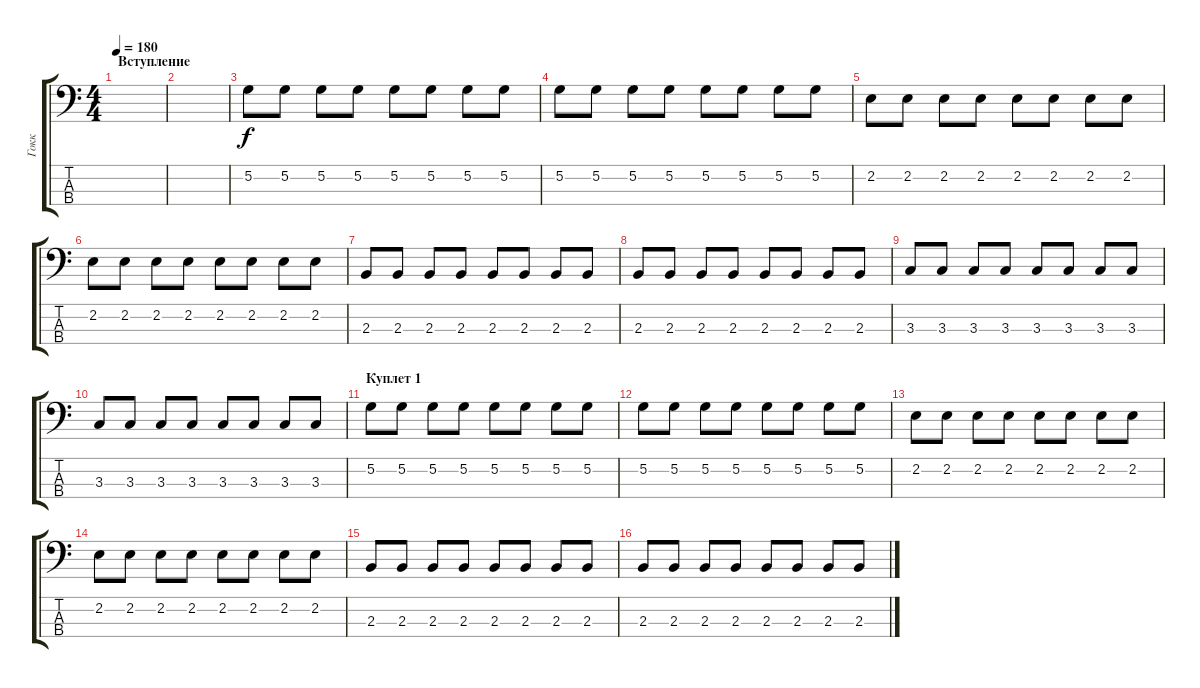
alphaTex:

\track ("Гокк" "Гокк") {instrument electricbasspick}
\staff {score tabs}
\tuning (G2 D2 A1 E1) {hide}
\ts (4 4)
\section ("" "Вступление")
\tempo 180
\clef f4
\ks c
|
|
5.2.8 5.2.8 5.2.8 5.2.8 5.2.8 5.2.8 5.2.8 5.2.8 |
5.2.8 5.2.8 5.2.8 5.2.8 5.2.8 5.2.8 5.2.8 5.2.8 |
2.2.8 2.2.8 2.2.8 2.2.8 2.2.8 2.2.8 2.2.8 2.2.8 |
2.2.8 2.2.8 2.2.8 2.2.8 2.2.8 2.2.8 2.2.8 2.2.8 |
2.3.8 2.3.8 2.3.8 2.3.8 2.3.8 2.3.8 2.3.8 2.3.8 |
2.3.8 2.3.8 2.3.8 2.3.8 2.3.8 2.3.8 2.3.8 2.3.8 |
3.3.8 3.3.8 3.3.8 3.3.8 3.3.8 3.3.8 3.3.8 3.3.8 |
3.3.8 3.3.8 3.3.8 3.3.8 3.3.8 3.3.8 3.3.8 3.3.8 |
\section ("" "Куплет 1")
5.2.8 5.2.8 5.2.8 5.2.8 5.2.8 5.2.8 5.2.8 5.2.8 |
5.2.8 5.2.8 5.2.8 5.2.8 5.2.8 5.2.8 5.2.8 5.2.8 |
2.2.8 2.2.8 2.2.8 2.2.8 2.2.8 2.2.8 2.2.8 2.2.8 |
2.2.8 2.2.8 2.2.8 2.2.8 2.2.8 2.2.8 2.2.8 2.2.8 |
2.3.8 2.3.8 2.3.8 2.3.8 2.3.8 2.3.8 2.3.8 2.3.8 |
2.3.8 2.3.8 2.3.8 2.3.8 2.3.8 2.3.8 2.3.8 2.3.8
